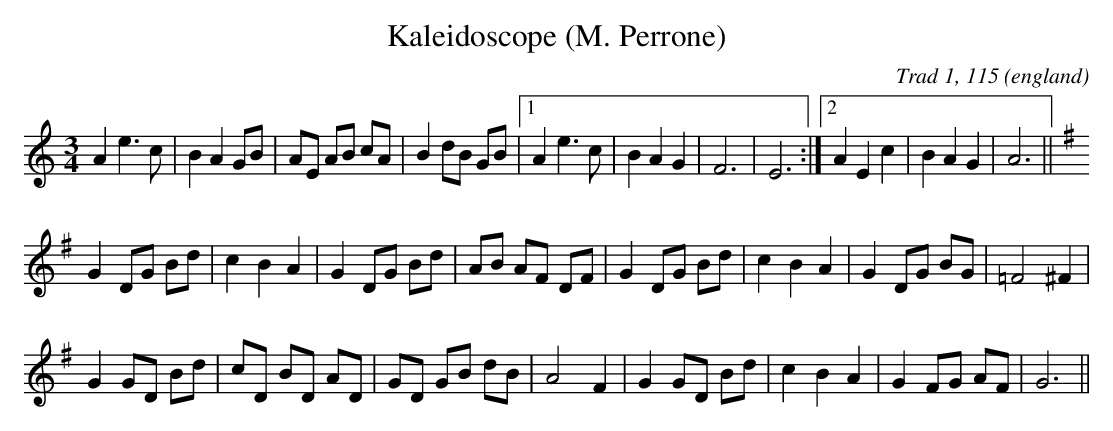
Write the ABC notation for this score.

X:1
T:Kaleidoscope (M. Perrone)
O:england
C:Trad 1, 115
M:3/4
L:1/8
K:C
A2e3c|B2A2GB|AE AB cA|B2dB GB|1 A2e3c|\
B2A2G2|F6|E6:|2 A2E2c2|B2A2G2|A6||
K:G
G2 DG Bd|c2B2A2|G2 DG Bd|AB AF DF|\
G2 DG Bd|c2B2A2|G2 DG BG|=F4 ^F2|
G2 GD Bd|cD BD AD|GD GB dB|A4F2|\
G2 GD Bd|c2 B2A2|G2 FG AF|G6||
